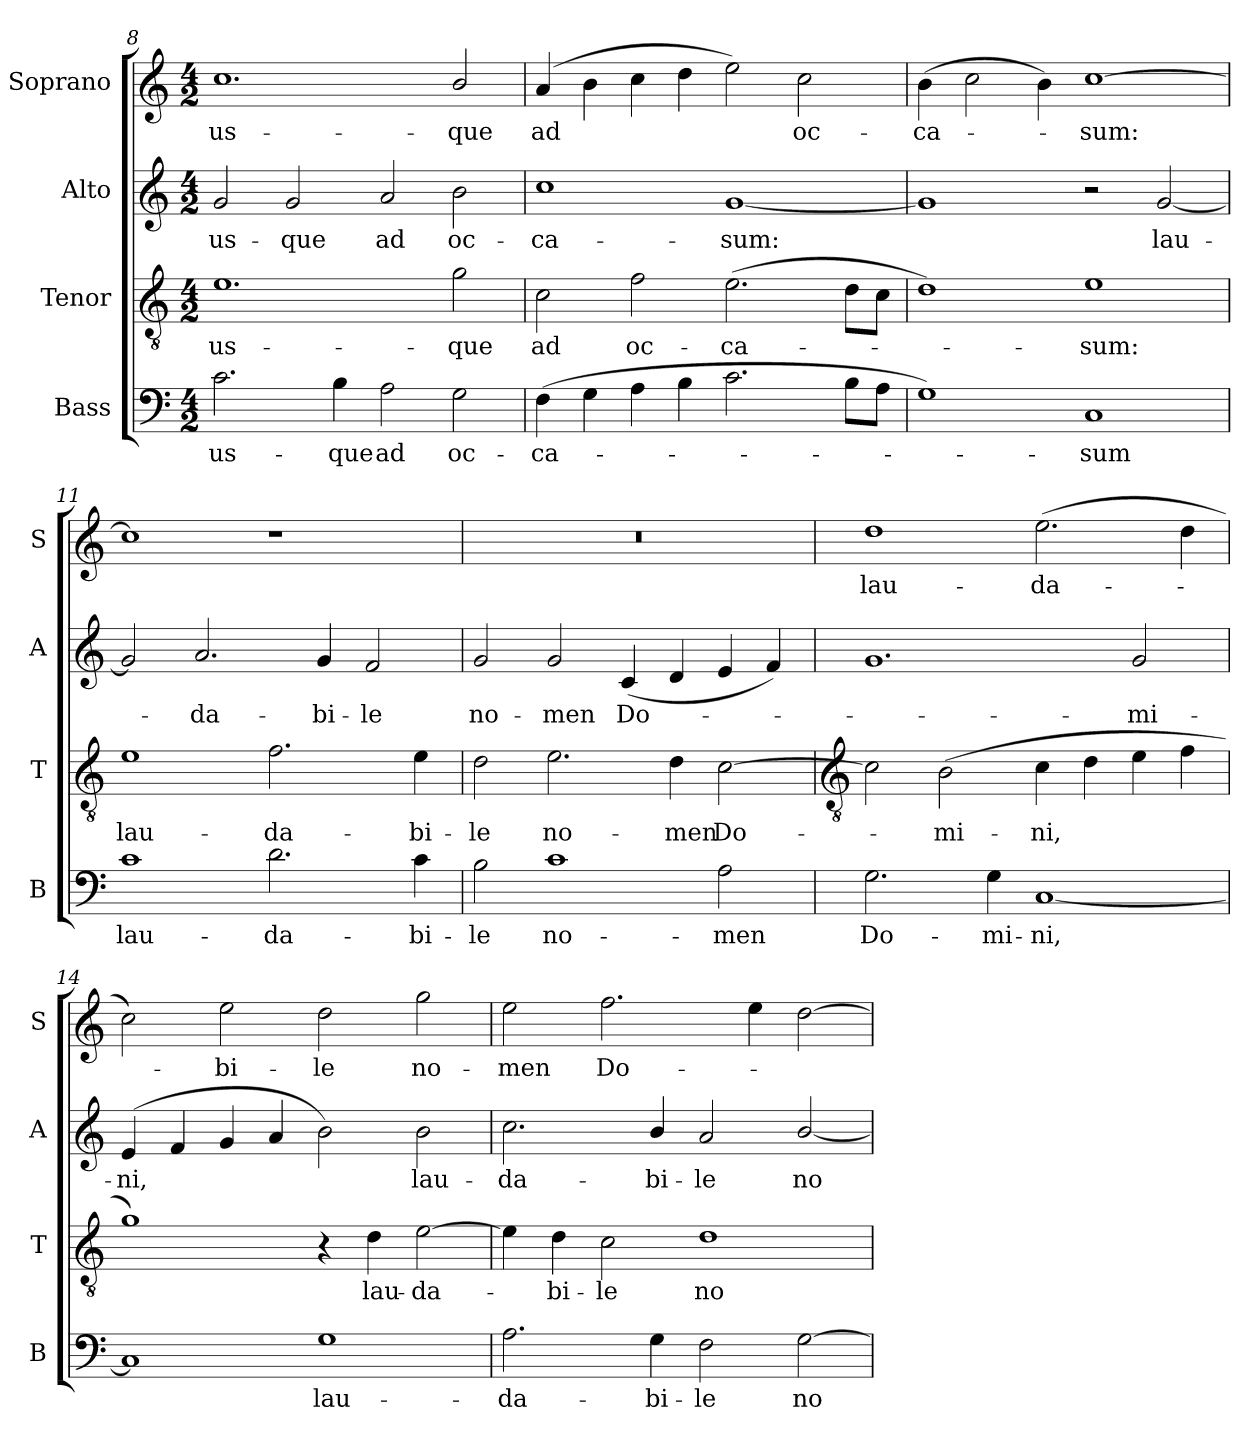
**kern	**text	**kern	**text	**kern	**text	**kern	**text
*part4	*part4	*part3	*part3	*part2	*part2	*part1	*part1
*staff4	*staff4	*staff3	*staff3	*staff2	*staff2	*staff1	*staff1
*I"Bass	*	*I"Tenor	*	*I"Alto	*	*I"Soprano	*
*I'B	*	*I'T	*	*I'A	*	*I'S	*
*clefF4	*	*clefGv2	*	*clefG2	*	*clefG2	*
*k[]	*	*k[]	*	*k[]	*	*k[]	*
*C:	*	*C:	*	*C:	*	*C:	*
*M4/2	*	*M4/2	*	*M4/2	*	*M4/2	*
=8	=8	=8	=8	=8	=8	=8	=8
!	!LO:LY:b	!	!LO:LY:b	!	!LO:LY:b	!	!LO:LY:b
2.c	us-	1.e	us-	2g	us-	1.cc	us-
!	!	!	!	!	!LO:LY:b	!	!
.	.	.	.	2g	-que	.	.
!	!LO:LY:b	!	!	!	!	!	!
4B	-que	.	.	.	.	.	.
!	!LO:LY:b	!	!	!	!LO:LY:b	!	!
2A	ad	.	.	2a	ad	.	.
!	!LO:LY:b	!	!LO:LY:b	!	!LO:LY:b	!	!LO:LY:b
2G	oc-	2g	-que	2b	oc-	2b/	-que
=9	=9	=9	=9	=9	=9	=9	=9
!	!LO:LY:b	!	!LO:LY:b	!	!LO:LY:b	!	!LO:LY:b
(>4F	-ca-	2c	ad	1cc	-ca-	(>4a	ad
4G	.	.	.	.	.	4b	.
!	!	!	!LO:LY:b	!	!	!	!
4A	.	2f	oc-	.	.	4cc	.
4B	.	.	.	.	.	4dd	.
!	!	!	!LO:LY:b	!	!LO:LY:b	!	!
2.c	.	(>2.e	-ca-	[1g	-sum:	2ee)	.
!	!	!	!	!	!	!	!LO:LY:b
.	.	.	.	.	.	2cc	oc-
8BL	.	8dL	.	.	.	.	.
8AJ	.	8cJ	.	.	.	.	.
=10	=10	=10	=10	=10	=10	=10	=10
!	!	!	!	!	!	!	!LO:LY:b
1G)	.	1d)	.	1g]	.	(>4b	-ca-
.	.	.	.	.	.	2cc	.
.	.	.	.	.	.	4b)	.
!	!LO:LY:b	!	!LO:LY:b	!	!	!	!LO:LY:b
1C	sum	1e	sum:	2r	.	[1cc	sum:
!	!	!	!	!	!LO:LY:b	!	!
.	.	.	.	[2g	lau-	.	.
=11	=11	=11	=11	=11	=11	=11	=11
!	!LO:LY:b	!	!LO:LY:b	!	!	!	!
1c	lau-	1e	lau-	2g]	.	1cc]	.
!	!	!	!	!	!LO:LY:b	!	!
.	.	.	.	2.a	da-	.	.
!	!LO:LY:b	!	!LO:LY:b	!	!	!	!
2.d	-da-	2.f	-da-	.	.	1r	.
!	!	!	!	!	!LO:LY:b	!	!
.	.	.	.	4g	-bi-	.	.
!	!	!	!	!	!LO:LY:b	!	!
.	.	.	.	2f	-le	.	.
!	!LO:LY:b	!	!LO:LY:b	!	!	!	!
4c	-bi-	4e	-bi-	.	.	.	.
=12	=12	=12	=12	=12	=12	=12	=12
!	!LO:LY:b	!	!LO:LY:b	!	!LO:LY:b	!	!
2B	-le	2d	-le	2g	no-	0r	.
!	!LO:LY:b	!	!LO:LY:b	!	!LO:LY:b	!	!
1c	no-	2.e	no-	2g	-men	.	.
!	!	!	!	!	!LO:LY:b	!	!
.	.	.	.	(<4c	Do-	.	.
!	!	!	!LO:LY:b	!	!	!	!
.	.	4d	-men	4d	.	.	.
!	!LO:LY:b	!	!LO:LY:b	!	!	!	!
2A	-men	[2c	Do-	4e	.	.	.
.	.	.	.	4f)	.	.	.
!!LO:LB:g=z
=13	=13	=13	=13	=13	=13	=13	=13
*	*	*clefGv2	*	*	*	*	*
!	!LO:LY:b	!	!	!	!	!	!LO:LY:b
2.G	Do-	2c]	.	1.g	.	1dd	lau-
!	!	!	!LO:LY:b	!	!	!	!
.	.	(>2B	mi-	.	.	.	.
!	!LO:LY:b	!	!	!	!	!	!
4G	-mi-	.	.	.	.	.	.
!	!LO:LY:b	!	!LO:LY:b	!	!	!	!LO:LY:b
[1C	-ni,	4c	-ni,	.	.	(>2.ee	-da-
.	.	4d	.	.	.	.	.
!	!	!	!	!	!LO:LY:b	!	!
.	.	4e	.	2g	mi-	.	.
.	.	4f	.	.	.	4dd	.
=14	=14	=14	=14	=14	=14	=14	=14
!	!	!	!	!	!LO:LY:b	!	!
1C]	.	1g)	.	(<4e	-ni,	2cc)	.
.	.	.	.	4f	.	.	.
!	!	!	!	!	!	!	!LO:LY:b
.	.	.	.	4g	.	2ee	bi-
.	.	.	.	4a	.	.	.
!	!LO:LY:b	!	!	!	!	!	!LO:LY:b
1G	lau-	4r	.	2b)	.	2dd	-le
!	!	!	!LO:LY:b	!	!	!	!
.	.	4d	lau-	.	.	.	.
!	!	!	!LO:LY:b	!	!LO:LY:b	!	!LO:LY:b
.	.	[2e	-da-	2b	lau-	2gg	no-
=15	=15	=15	=15	=15	=15	=15	=15
!	!LO:LY:b	!	!	!	!LO:LY:b	!	!LO:LY:b
2.A	-da-	4e]	.	2.cc	-da-	2ee	-men
!	!	!	!LO:LY:b	!	!	!	!
.	.	4d	bi-	.	.	.	.
!	!	!	!LO:LY:b	!	!	!	!LO:LY:b
.	.	2c	-le	.	.	2.ff	Do-
!	!LO:LY:b	!	!	!	!LO:LY:b	!	!
4G	-bi-	.	.	4b/	-bi-	.	.
!	!LO:LY:b	!	!LO:LY:b	!	!LO:LY:b	!	!
2F	-le	1d	no-	2a	-le	.	.
.	.	.	.	.	.	4ee	.
!	!LO:LY:b	!	!	!	!LO:LY:b	!	!
[2G	no-	.	.	[2b/	no-	[2dd	.
=	=	=	=	=	=	=	=
*-	*-	*-	*-	*-	*-	*-	*-
